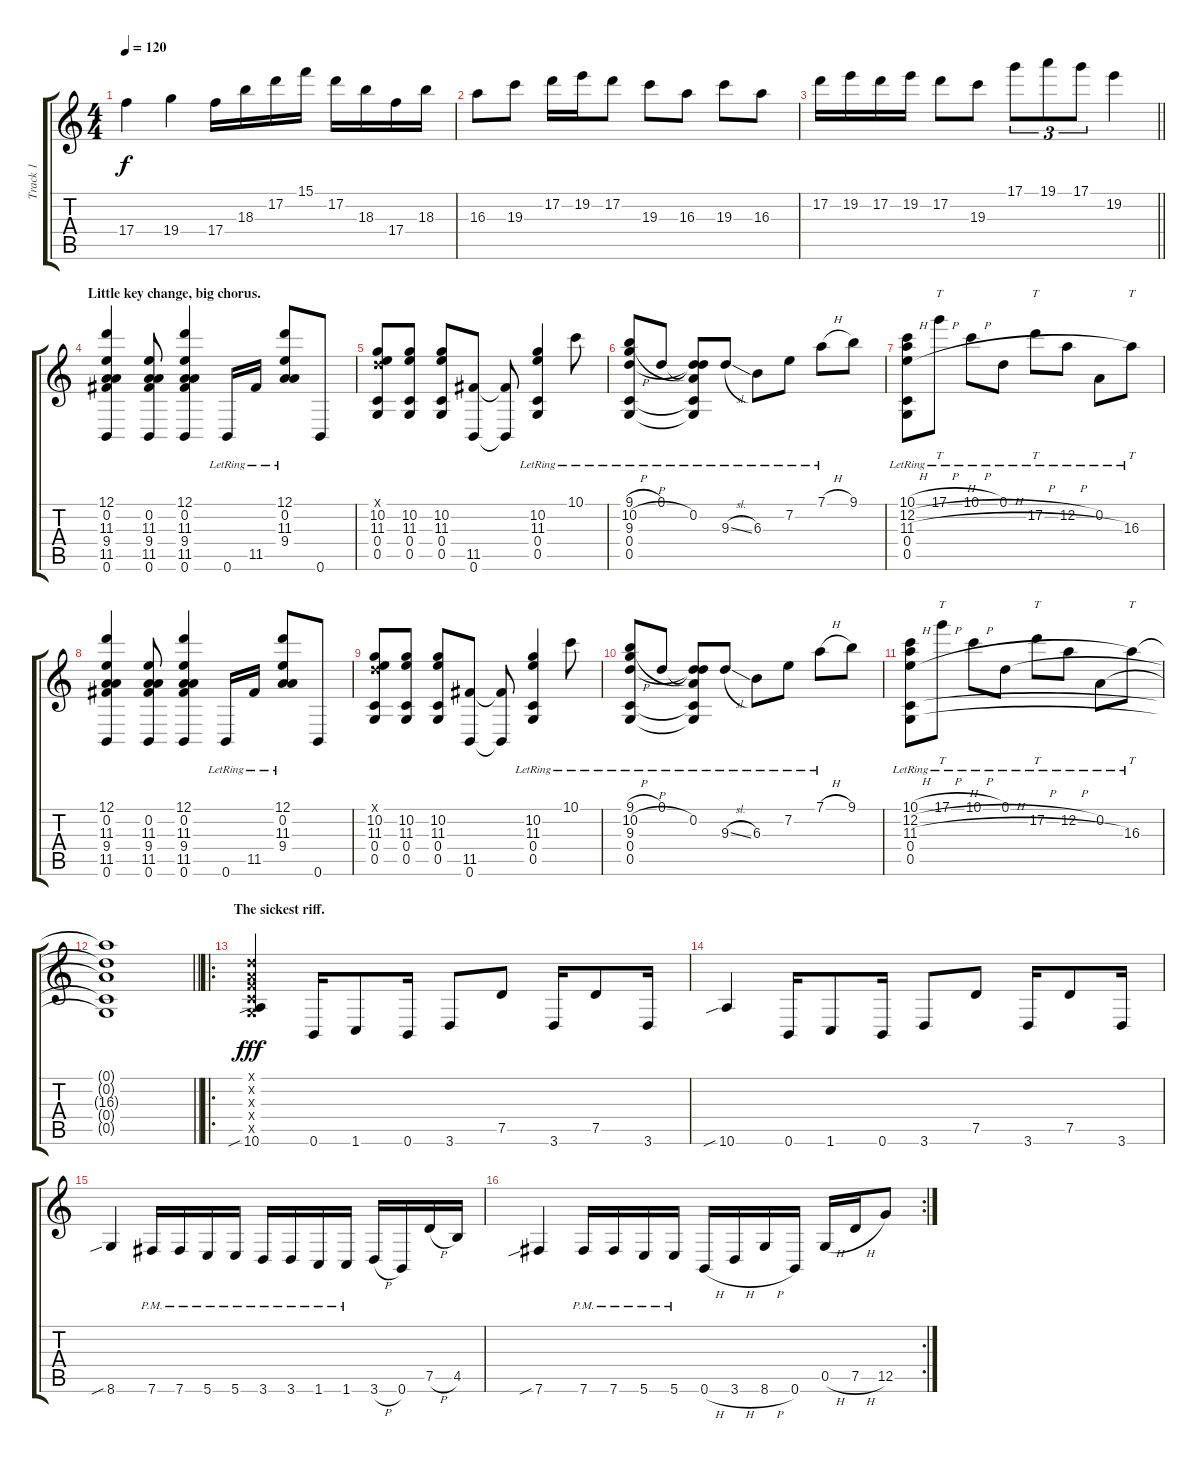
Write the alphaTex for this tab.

\track ("Track 1" "Track 1") {instrument distortionguitar}
\staff {score tabs}
\tuning (D4 A3 F3 C3 G2 B1) {hide}
\ts (4 4)
\tempo 120
\clef g2
\ks c
17.4.4{dy f} 19.4.4 17.4.16 18.3.16 17.2.16 15.1.16 17.2.16 18.3.16 17.4.16 18.3.16 |
16.3.8 19.3.8 17.2.16 19.2.16 17.2.8 19.3.8 16.3.8 19.3.8 16.3.8 |
\barLineRight lightlight
17.2.16 19.2.16 17.2.16 19.2.16 17.2.8 19.3.8 17.1.8{tu (3 2)} 19.1.8{tu (3 2)} 17.1.8{tu (3 2)} 19.2.4 |
\section ("" "Little key change, big chorus.")
(12.1 0.2 11.3 9.4 11.5 0.6).4 (0.2 11.3 9.4 11.5 0.6).8 (12.1 0.2 11.3 9.4 11.5 0.6).4 0.6{lr}.16 11.5{lr}.16 (12.1{lr} 0.2{lr} 11.3{lr} 9.4{lr}).8 0.6.8 |
(0.1{x} 10.2 11.3 0.4 0.5).8 (10.2 11.3 0.4 0.5).8 (10.2 11.3 0.4 0.5).8 (11.5 0.6).8 (11.5{t} 0.6{t}).8 (10.2{lr} 11.3{lr} 0.4{lr} 0.5{lr}).4 10.1{lr}.8 |
(9.1{h lr} 10.2{h lr} 9.3{lr} 0.4{lr} 0.5{lr}).8 0.1{lr}.8 (0.1{t} 0.2{lr} 9.3{t} 0.4{t} 0.5{t}).8 9.3{sl lr}.8 6.3{lr}.8 7.2{lr}.8 7.1{h lr}.8 9.1.8 |
(10.1{h lr} 12.2{h lr} 11.3{h lr} 0.4{lr} 0.5{lr}).8 17.1{h lr}.8{tt} 10.1{h lr}.8 0.1{lr}.8 17.2{h lr}.8{tt} 12.2{h lr}.8 0.2{lr}.8 16.3{lr}.8{tt} |
(12.1 0.2 11.3 9.4 11.5 0.6).4 (0.2 11.3 9.4 11.5 0.6).8 (12.1 0.2 11.3 9.4 11.5 0.6).4 0.6{lr}.16 11.5{lr}.16 (12.1{lr} 0.2{lr} 11.3{lr} 9.4{lr}).8 0.6.8 |
(0.1{x} 10.2 11.3 0.4 0.5).8 (10.2 11.3 0.4 0.5).8 (10.2 11.3 0.4 0.5).8 (11.5 0.6).8 (11.5{t} 0.6{t}).8 (10.2{lr} 11.3{lr} 0.4{lr} 0.5{lr}).4 10.1{lr}.8 |
(9.1{h lr} 10.2{h lr} 9.3{lr} 0.4{lr} 0.5{lr}).8 0.1{lr}.8 (0.1{t} 0.2{lr} 9.3{t} 0.4{t} 0.5{t}).8 9.3{sl lr}.8 6.3{lr}.8 7.2{lr}.8 7.1{h lr}.8 9.1.8 |
(10.1{h lr} 12.2{h lr} 11.3{h lr} 0.4{lr} 0.5{lr}).8 17.1{h lr}.8{tt} 10.1{h lr}.8 0.1{lr}.8 17.2{h lr}.8{tt} 12.2{h lr}.8 0.2{lr}.8 16.3{lr}.8{tt} |
\barLineRight lightlight
(0.1{t} 0.2{t} 16.3{t} 0.4{t} 0.5{t}).1 |
\ro
\section ("" "The sickest riff.")
(0.1{x} 0.2{x} 0.3{x} 0.4{x} 0.5{x} 10.6{sib}).4{dy fff} 0.6.16 1.6.8 0.6.16 3.6.8 7.5.8 3.6.16 7.5.8 3.6.16 |
10.6{sib}.4 0.6.16 1.6.8 0.6.16 3.6.8 7.5.8 3.6.16 7.5.8 3.6.16 |
8.6{sib}.4 7.6{pm}.16 7.6{pm}.16 5.6{pm}.16 5.6{pm}.16 3.6{pm}.16 3.6{pm}.16 1.6{pm}.16 1.6{pm}.16 3.6{h}.16 0.6.16 7.5{h}.16 4.5.16 |
\rc 2
7.6{sib}.4 7.6{pm}.16 7.6{pm}.16 5.6{pm}.16 5.6{pm}.16 0.6{h}.16 3.6{h}.16 8.6{h}.16 0.6.16 0.5{h}.16 7.5{h}.16 12.5.8
